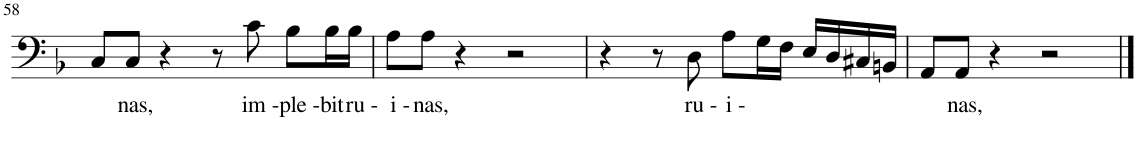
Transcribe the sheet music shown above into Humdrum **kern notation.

**kern	**text
*part1	*part1
*staff1	*staff1
*I"Baryton, Bass	*
*I'Bar.	*
!!LO:PB:g=z
*clefF4	*
*k[b-]	*
*M4/4	*
*met(c)	*
=58	=58
8C/L	.
!	!LO:LY:b
8C/J	nas,
4r	.
8r	.
!	!LO:LY:b
8c\	im -
!	!LO:LY:b
8B-\L	ple -
!	!LO:LY:b
16B-\L	bit
!	!LO:LY:b
16B-\JJ	ru -
=59	=59
!	!LO:LY:b
8A\L	i -
!	!LO:LY:b
8A\J	nas,
4r	.
2r	.
=60	=60
4r	.
8r	.
!	!LO:LY:b
8D\	ru -
!	!LO:LY:b
8A\L	i -
16G\L	.
16F\JJ	.
16E/LL	.
16D/	.
16C#X/	.
16BBn/JJ	.
=61	=61
8AA/L	.
!	!LO:LY:b
8AA/J	nas,
4r	.
2r	.
==	==
*-	*-
